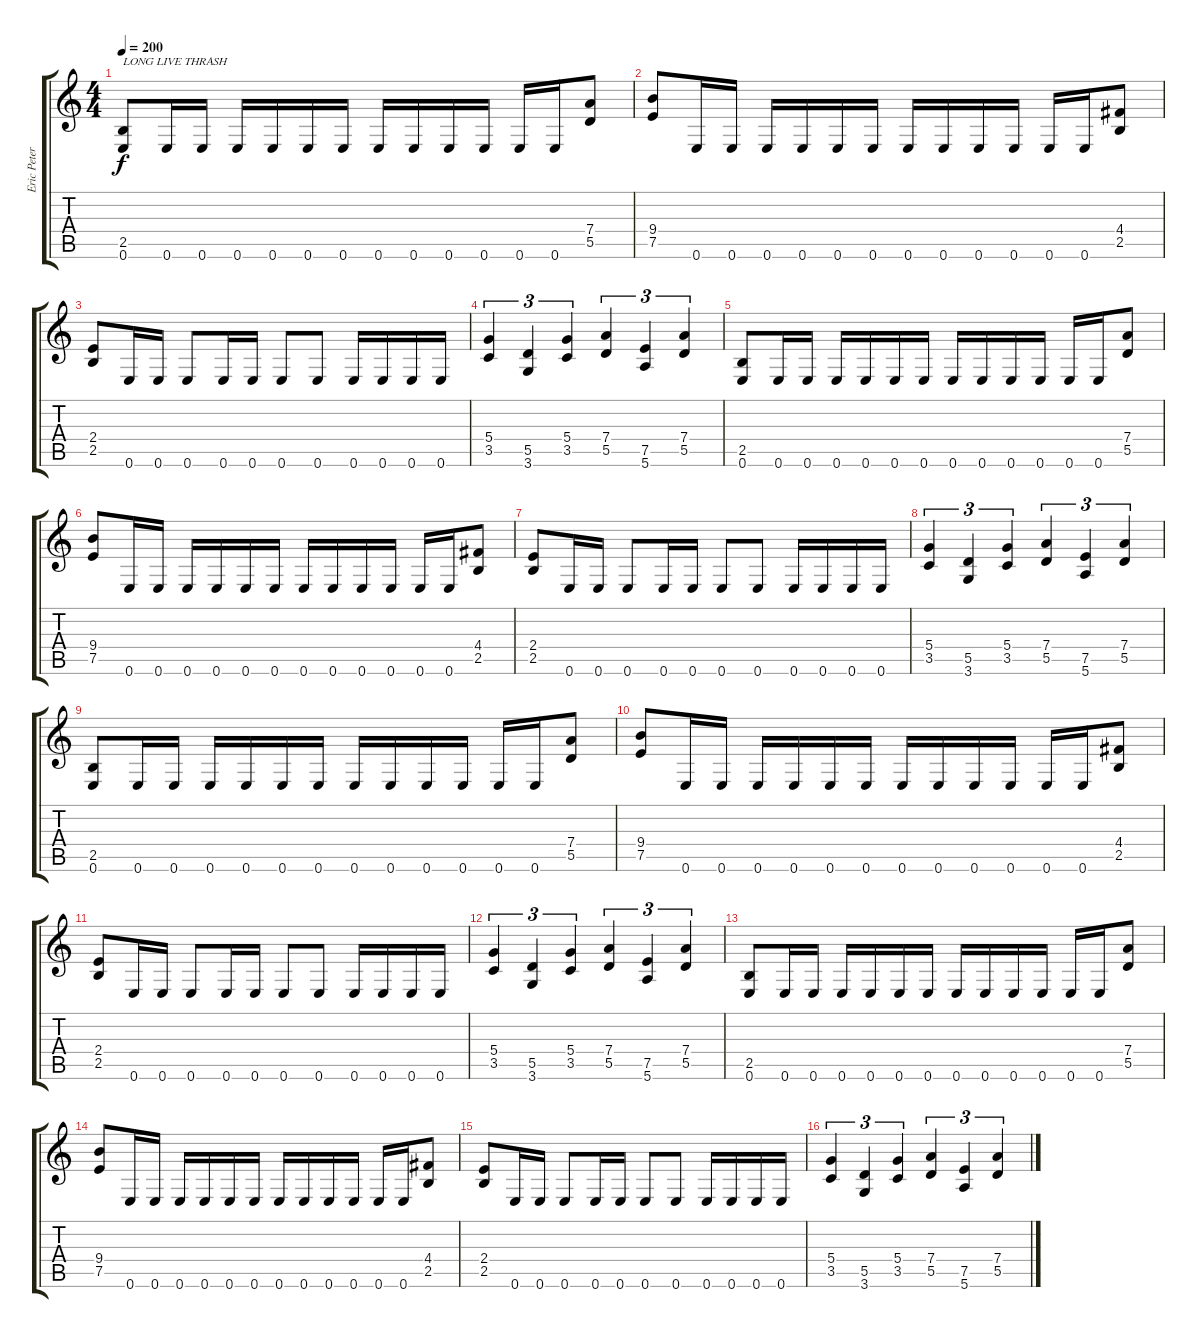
\track ("Eric Peterson" "Eric Peter") {instrument distortionguitar}
\staff {score tabs}
\tuning (E4 B3 G3 D3 A2 E2) {hide}
\ts (4 4)
\tempo 200
\clef g2
\ks c
(2.5 0.6).8{txt "LONG LIVE THRASH" dy f instrument distortionguitar} 0.6.16 0.6.16 0.6.16 0.6.16 0.6.16 0.6.16 0.6.16 0.6.16 0.6.16 0.6.16 0.6.16 0.6.16 (7.4 5.5).8 |
(9.4 7.5).8 0.6.16 0.6.16 0.6.16 0.6.16 0.6.16 0.6.16 0.6.16 0.6.16 0.6.16 0.6.16 0.6.16 0.6.16 (4.4 2.5).8 |
(2.4 2.5).8 0.6.16 0.6.16 0.6.8 0.6.16 0.6.16 0.6.8 0.6.8 0.6.16 0.6.16 0.6.16 0.6.16 |
(5.4 3.5).4{tu (3 2)} (5.5 3.6).4{tu (3 2)} (5.4 3.5).4{tu (3 2)} (7.4 5.5).4{tu (3 2)} (7.5 5.6).4{tu (3 2)} (7.4 5.5).4{tu (3 2)} |
(2.5 0.6).8 0.6.16 0.6.16 0.6.16 0.6.16 0.6.16 0.6.16 0.6.16 0.6.16 0.6.16 0.6.16 0.6.16 0.6.16 (7.4 5.5).8 |
(9.4 7.5).8 0.6.16 0.6.16 0.6.16 0.6.16 0.6.16 0.6.16 0.6.16 0.6.16 0.6.16 0.6.16 0.6.16 0.6.16 (4.4 2.5).8 |
(2.4 2.5).8 0.6.16 0.6.16 0.6.8 0.6.16 0.6.16 0.6.8 0.6.8 0.6.16 0.6.16 0.6.16 0.6.16 |
(5.4 3.5).4{tu (3 2)} (5.5 3.6).4{tu (3 2)} (5.4 3.5).4{tu (3 2)} (7.4 5.5).4{tu (3 2)} (7.5 5.6).4{tu (3 2)} (7.4 5.5).4{tu (3 2)} |
(2.5 0.6).8 0.6.16 0.6.16 0.6.16 0.6.16 0.6.16 0.6.16 0.6.16 0.6.16 0.6.16 0.6.16 0.6.16 0.6.16 (7.4 5.5).8 |
(9.4 7.5).8 0.6.16 0.6.16 0.6.16 0.6.16 0.6.16 0.6.16 0.6.16 0.6.16 0.6.16 0.6.16 0.6.16 0.6.16 (4.4 2.5).8 |
(2.4 2.5).8 0.6.16 0.6.16 0.6.8 0.6.16 0.6.16 0.6.8 0.6.8 0.6.16 0.6.16 0.6.16 0.6.16 |
(5.4 3.5).4{tu (3 2)} (5.5 3.6).4{tu (3 2)} (5.4 3.5).4{tu (3 2)} (7.4 5.5).4{tu (3 2)} (7.5 5.6).4{tu (3 2)} (7.4 5.5).4{tu (3 2)} |
(2.5 0.6).8 0.6.16 0.6.16 0.6.16 0.6.16 0.6.16 0.6.16 0.6.16 0.6.16 0.6.16 0.6.16 0.6.16 0.6.16 (7.4 5.5).8 |
(9.4 7.5).8 0.6.16 0.6.16 0.6.16 0.6.16 0.6.16 0.6.16 0.6.16 0.6.16 0.6.16 0.6.16 0.6.16 0.6.16 (4.4 2.5).8 |
(2.4 2.5).8 0.6.16 0.6.16 0.6.8 0.6.16 0.6.16 0.6.8 0.6.8 0.6.16 0.6.16 0.6.16 0.6.16 |
(5.4 3.5).4{tu (3 2)} (5.5 3.6).4{tu (3 2)} (5.4 3.5).4{tu (3 2)} (7.4 5.5).4{tu (3 2)} (7.5 5.6).4{tu (3 2)} (7.4 5.5).4{tu (3 2)}
